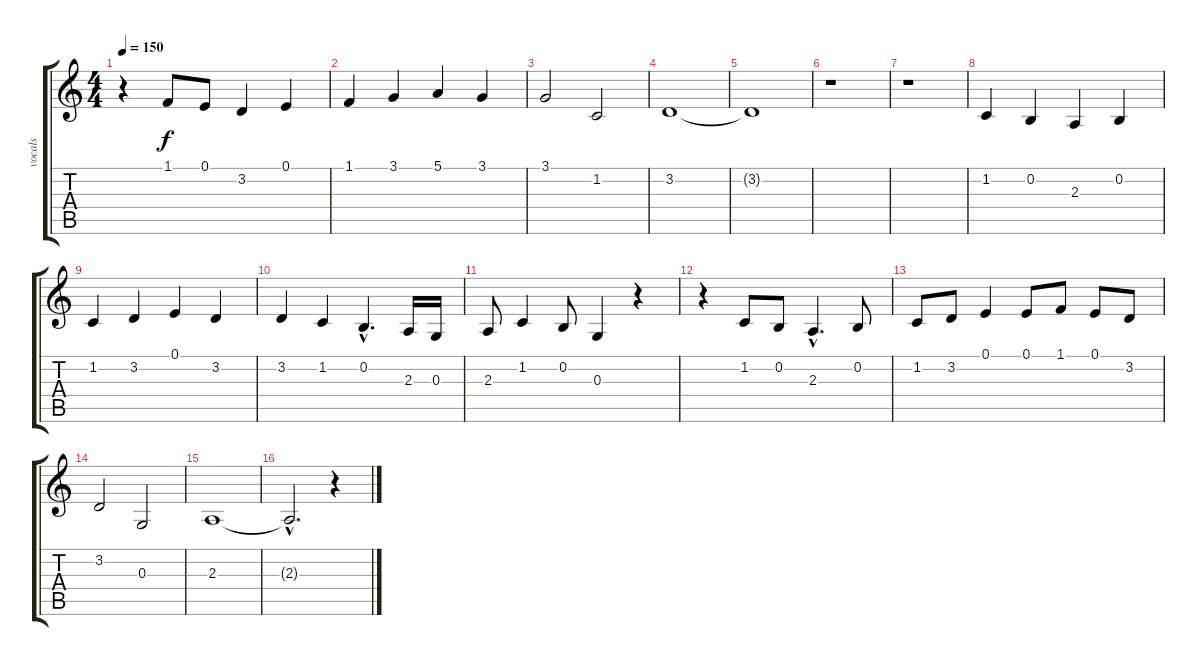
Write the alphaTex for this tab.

\track ("vocals" "vocals") {instrument oboe}
\staff {score tabs}
\tuning (E4 B3 G3 D3 A2 E2) {hide}
\ts (4 4)
\tempo 150
\clef g2
\ks c
r.4{dy f} 1.1.8 0.1.8 3.2.4 0.1.4 |
1.1.4 3.1.4 5.1.4 3.1.4 |
3.1.2 1.2.2 |
3.2.1 |
3.2{t}.1 |
r.1 |
r.1 |
1.2.4 0.2.4 2.3.4 0.2.4 |
1.2.4 3.2.4 0.1.4 3.2.4 |
3.2.4 1.2.4 0.2{hac}.4{d} 2.3.16 0.3.16 |
2.3.8 1.2.4 0.2.8 0.3.4 r.4 |
r.4 1.2.8 0.2.8 2.3{hac}.4{d} 0.2.8 |
1.2.8 3.2.8 0.1.4 0.1.8 1.1.8 0.1.8 3.2.8 |
3.2.2 0.3.2 |
2.3.1 |
2.3{hac t}.2{d} r.4
